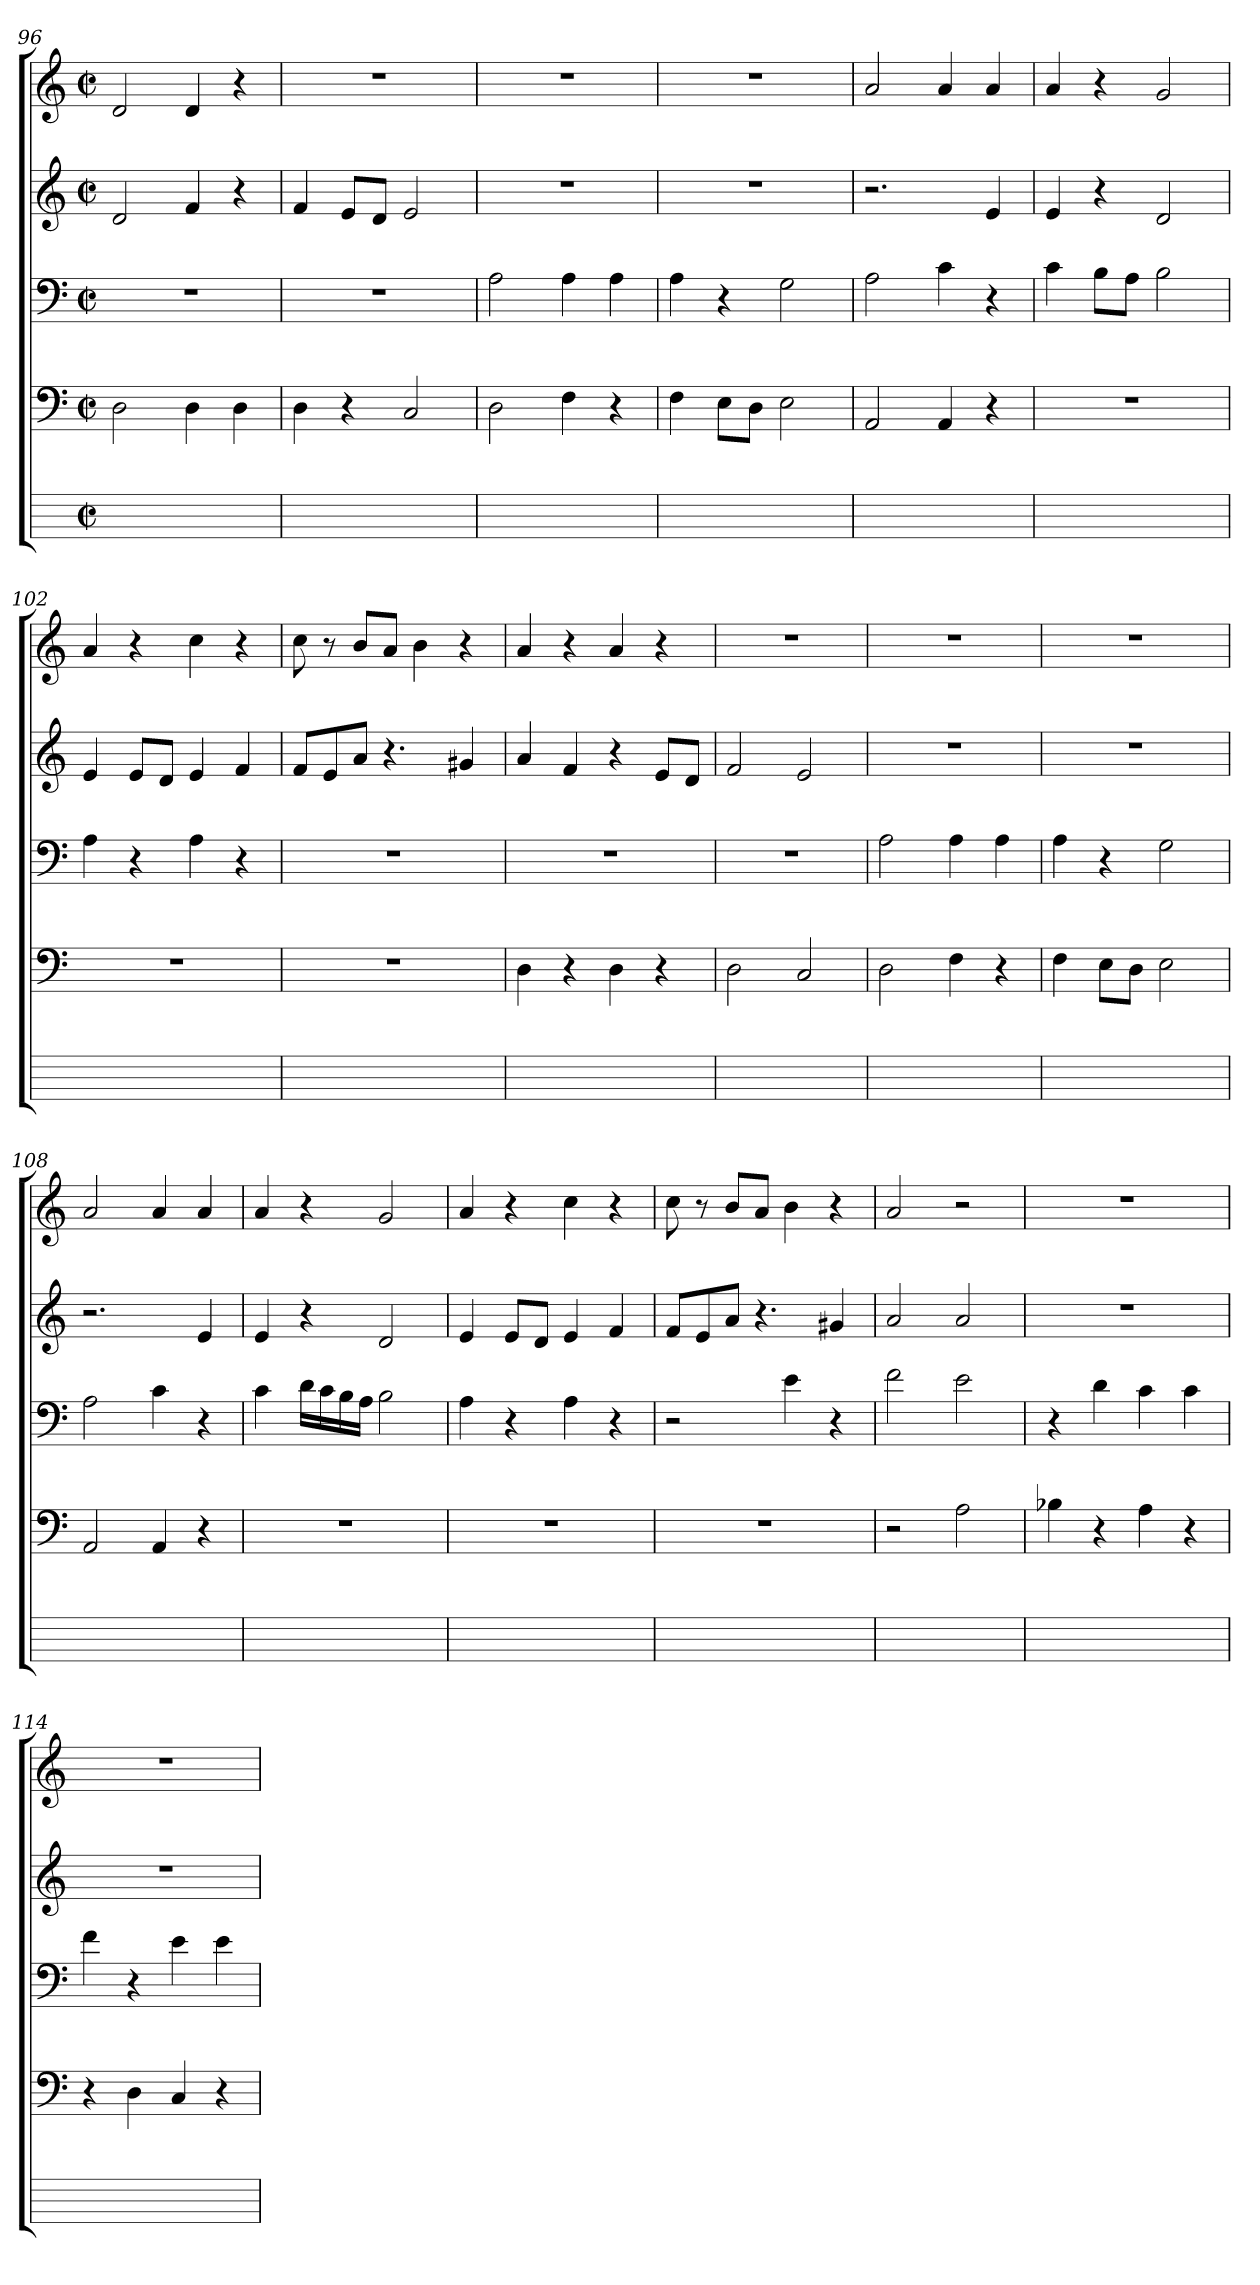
**kern	**kern	**kern	**kern	**kern
*part5	*part4	*part3	*part2	*part1
*staff5	*staff4	*staff3	*staff2	*staff1
*	*clefF4	*clefF4	*clefG2	*clefG2
*	*k[]	*k[]	*k[]	*k[]
*	*C:	*C:	*C:	*C:
*M2/2	*M2/2	*M2/2	*M2/2	*M2/2
*met(c|)	*met(c|)	*met(c|)	*met(c|)	*met(c|)
=96	=96	=96	=96	=96
1ryy	2D	1r	2d	2d
.	4D	.	4f	4di
.	4D	.	4r	4r
=97	=97	=97	=97	=97
1ryy	4D	1r	4fi	1r
.	4r	.	8eL	.
.	.	.	8dJ	.
.	2C	.	2e	.
=98	=98	=98	=98	=98
1ryy	2D	2A	1r	1r
.	4F	4A	.	.
.	4r	4A	.	.
=99	=99	=99	=99	=99
1ryy	4Fi	4A	1r	1r
.	8EL	4r	.	.
.	8DJ	.	.	.
.	2E	2G	.	.
=100	=100	=100	=100	=100
1ryy	2AA	2A	2.r	2a
.	4AAi	4c	.	4a
.	4r	4r	4e	4a
=101	=101	=101	=101	=101
1ryy	1r	4ci	4e	4a
.	.	8BL	4r	4r
.	.	8AJ	.	.
.	.	2B	2d	2g
=102	=102	=102	=102	=102
1ryy	1r	4A	4e	4a
.	.	4r	8ejL	4r
.	.	.	8dJ	.
.	.	4Ai	4e	4cc
.	.	4r	4f	4r
=103	=103	=103	=103	=103
1ryy	1r	1r	8fiL	8cci
.	.	.	8e	8r
.	.	.	8aJ	8bL
.	.	.	4.r	8aJ
.	.	.	.	4b
.	.	.	4g#XZ	4r
=104	=104	=104	=104	=104
1ryy	4D	1r	4a	4a
.	4r	.	4f	4r
.	4D	.	4r	4ai
.	4r	.	8eL	4r
.	.	.	8dJ	.
=105	=105	=105	=105	=105
1ryy	2D	1r	2f	1r
.	2C	.	2e	.
=106	=106	=106	=106	=106
1ryy	2D	2A	1r	1r
.	4F	4A	.	.
.	4r	4A	.	.
=107	=107	=107	=107	=107
1ryy	4Fi	4A	1r	1r
.	8EL	4r	.	.
.	8DJ	.	.	.
.	2E	2G	.	.
=108	=108	=108	=108	=108
1ryy	2AA	2A	2.r	2a
.	4AAi	4c	.	4a
.	4r	4r	4e	4a
=109	=109	=109	=109	=109
1ryy	1r	4ci	4e	4a
.	.	16dVLL	4r	4r
.	.	16cj	.	.
.	.	16Bi	.	.
.	.	16AjJJ	.	.
.	.	2B	2d	2g
=110	=110	=110	=110	=110
1ryy	1r	4A	4e	4a
.	.	4r	8ejL	4r
.	.	.	8dJ	.
.	.	4Ai	4e	4cc
.	.	4r	4f	4r
=111	=111	=111	=111	=111
1ryy	1r	2r	8fiL	8cci
.	.	.	8e	8r
.	.	.	8aJ	8bL
.	.	.	4.r	8aJ
.	.	4e	.	4b
.	.	4r	4g#X	4r
=112	=112	=112	=112	=112
1ryy	2r	2f	2a	2a
.	2A	2e	2ai	2r
=113	=113	=113	=113	=113
1ryy	4B-XZ	4r	1r	1r
.	4r	4d	.	.
.	4A	4c	.	.
.	4r	4c	.	.
=114	=114	=114	=114	=114
1ryy	4r	4f	1r	1r
.	4D	4r	.	.
.	4C	4e	.	.
.	4r	4ei	.	.
=	=	=	=	=
*-	*-	*-	*-	*-
